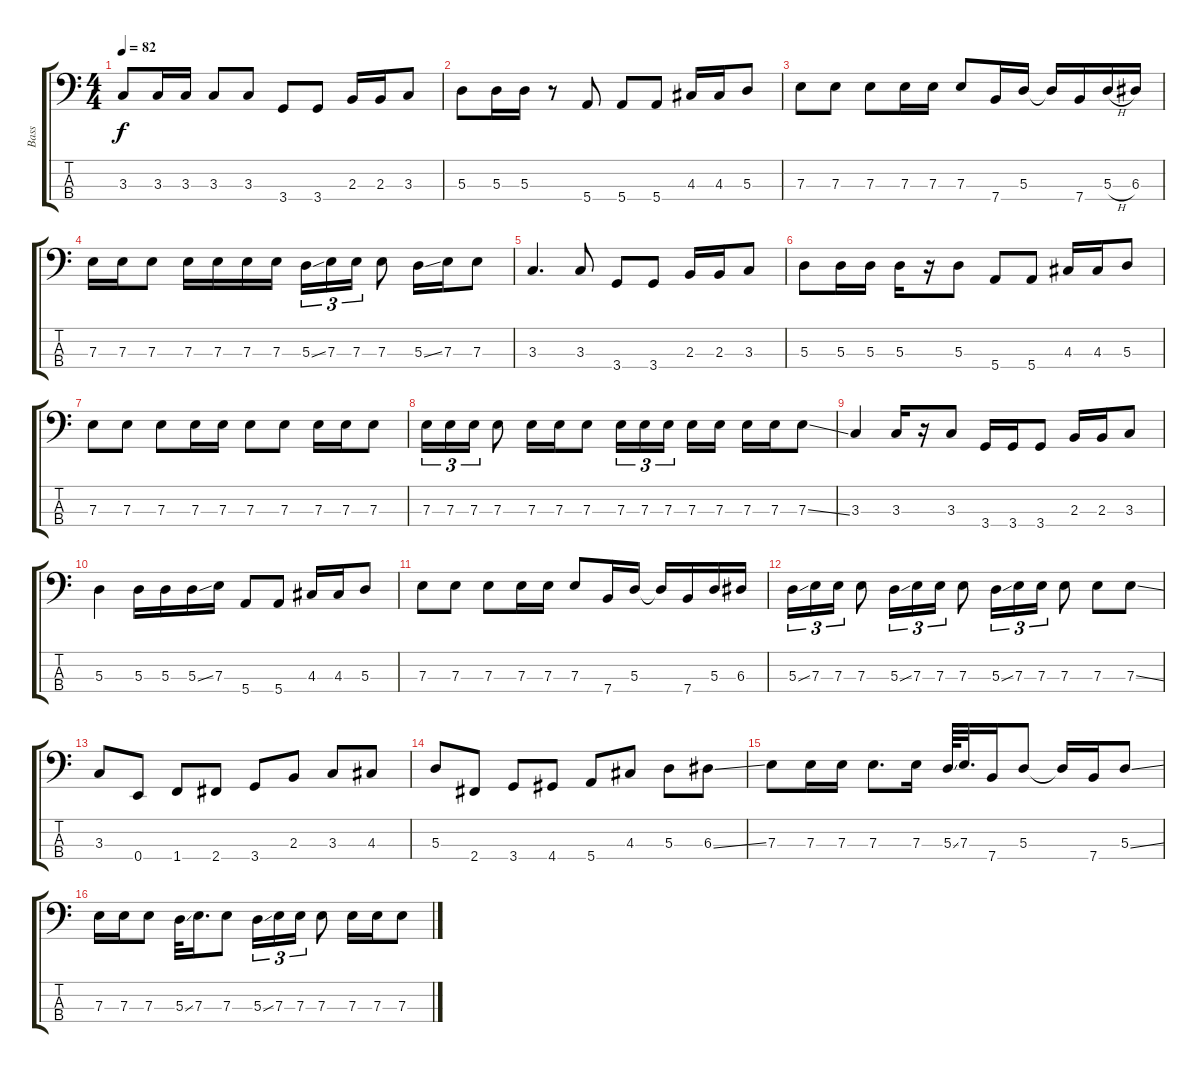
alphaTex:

\track ("Bass" "Bass") {instrument electricbassfinger}
\staff {score tabs}
\tuning (G2 D2 A1 E1) {hide}
\ts (4 4)
\tempo 82
\clef f4
\ks c
3.3.8{dy f} 3.3.16 3.3.16 3.3.8 3.3.8 3.4.8 3.4.8 2.3.16 2.3.16 3.3.8 |
5.3.8 5.3.16 5.3.16 r.8 5.4.8 5.4.8 5.4.8 4.3.16 4.3.16 5.3.8 |
7.3.8 7.3.8 7.3.8 7.3.16 7.3.16 7.3.8 7.4.16 5.3.16 5.3{t}.16 7.4.16 5.3{h}.16 6.3.16 |
7.3.16 7.3.16 7.3.8 7.3.16 7.3.16 7.3.16 7.3.16 5.3{ss}.16{tu (3 2)} 7.3.16{tu (3 2)} 7.3.16{tu (3 2)} 7.3.8 5.3{ss}.16 7.3.16 7.3.8 |
3.3.4{d} 3.3.8 3.4.8 3.4.8 2.3.16 2.3.16 3.3.8 |
5.3.8 5.3.16 5.3.16 5.3.16 r.16 5.3.8 5.4.8 5.4.8 4.3.16 4.3.16 5.3.8 |
7.3.8 7.3.8 7.3.8 7.3.16 7.3.16 7.3.8 7.3.8 7.3.16 7.3.16 7.3.8 |
7.3.16{tu (3 2)} 7.3.16{tu (3 2)} 7.3.16{tu (3 2)} 7.3.8 7.3.16 7.3.16 7.3.8 7.3.16{tu (3 2)} 7.3.16{tu (3 2)} 7.3.16{tu (3 2)} 7.3.16 7.3.16 7.3.16 7.3.16 7.3{ss}.8 |
3.3.4 3.3.16 r.16 3.3.8 3.4.16 3.4.16 3.4.8 2.3.16 2.3.16 3.3.8 |
5.3.4 5.3.16 5.3.16 5.3{ss}.16 7.3.16 5.4.8 5.4.8 4.3.16 4.3.16 5.3.8 |
7.3.8 7.3.8 7.3.8 7.3.16 7.3.16 7.3.8 7.4.16 5.3.16 5.3{t}.16 7.4.16 5.3.16 6.3.16 |
5.3{ss}.16{tu (3 2)} 7.3.16{tu (3 2)} 7.3.16{tu (3 2)} 7.3.8 5.3{ss}.16{tu (3 2)} 7.3.16{tu (3 2)} 7.3.16{tu (3 2)} 7.3.8 5.3{ss}.16{tu (3 2)} 7.3.16{tu (3 2)} 7.3.16{tu (3 2)} 7.3.8 7.3.8 7.3{ss}.8 |
3.3.8 0.4.8 1.4.8 2.4.8 3.4.8 2.3.8 3.3.8 4.3.8 |
5.3.8 2.4.8 3.4.8 4.4.8 5.4.8 4.3.8 5.3.8 6.3{ss}.8 |
7.3.8 7.3.16 7.3.16 7.3.8{d} 7.3.16 5.3{ss}.64 7.3.32{d} 7.4.16 5.3.8 5.3{t}.16 7.4.16 5.3{ss}.8 |
7.3.16 7.3.16 7.3.8 5.3{ss}.32 7.3.16{d} 7.3.8 5.3{ss}.16{tu (3 2)} 7.3.16{tu (3 2)} 7.3.16{tu (3 2)} 7.3.8 7.3.16 7.3.16 7.3{ss}.8
